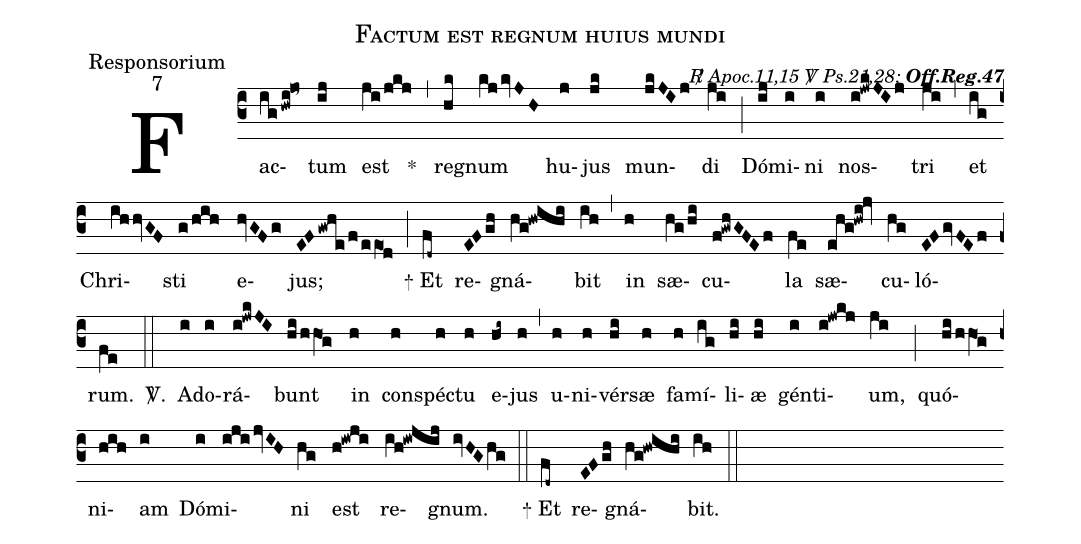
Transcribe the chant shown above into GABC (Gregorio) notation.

name:Factum est regnum huius mundi;
office-part:Responsorium;
mode:7;
commentary:{\itshape\mdseries \Rbar\  Apoc.11,15 \Vbar\  Ps.21,28;\/}  {\bfseries Off.Reg.47};
%%
(c3)Fac(ig/hwi!jo~)tum(ij) est(ji/jkj) *(,) re(hk)gnum(kj/kvJH) hu(j)jus(jk) mun(jkJIj)di(ji) (;) Dó(ij)mi(i)ni(i) nos(i!jwkJIj)tri(ji) (,) et(ig) Chri(ihhvGF)sti(g/hih) e(hvGFg)jus;(EFgwhe/f/eeO1d) (;)
<sp>+</sp> Et(fd~) re(EFgh)gná(hg!hwihi)bit(ih) (,) in(h) sæ(hg/hi)cu(f!gwhGFEf)la(fe) sæ(ehg!hwi!jv)cu(hg)ló(EFgvFEf)rum.(fe)
<sp>V/</sp>.(::) A(i)do(i)rá(i!jwkJI)bunt(hi/hhO1g) in(h) con(h)spé(h)ctu(h) e(hi~)jus(h) (,) u(h)ni(h)vér(hi)sæ(h) fa(h)mí(ig)li(hi)æ(hi) gén(i)ti(i!jwkj)um,(ji) (;) quó(hi/hhO1g)ni(hih)am(i) Dó(i)mi(ijijvIH)ni(hg) est(h!iwji) re(ih!iwjij)gnum.(ivHGhg) (::) <sp>+</sp> Et(fd~) re(EFgh)gná(hg!hwihi)bit.(ih) (::)
